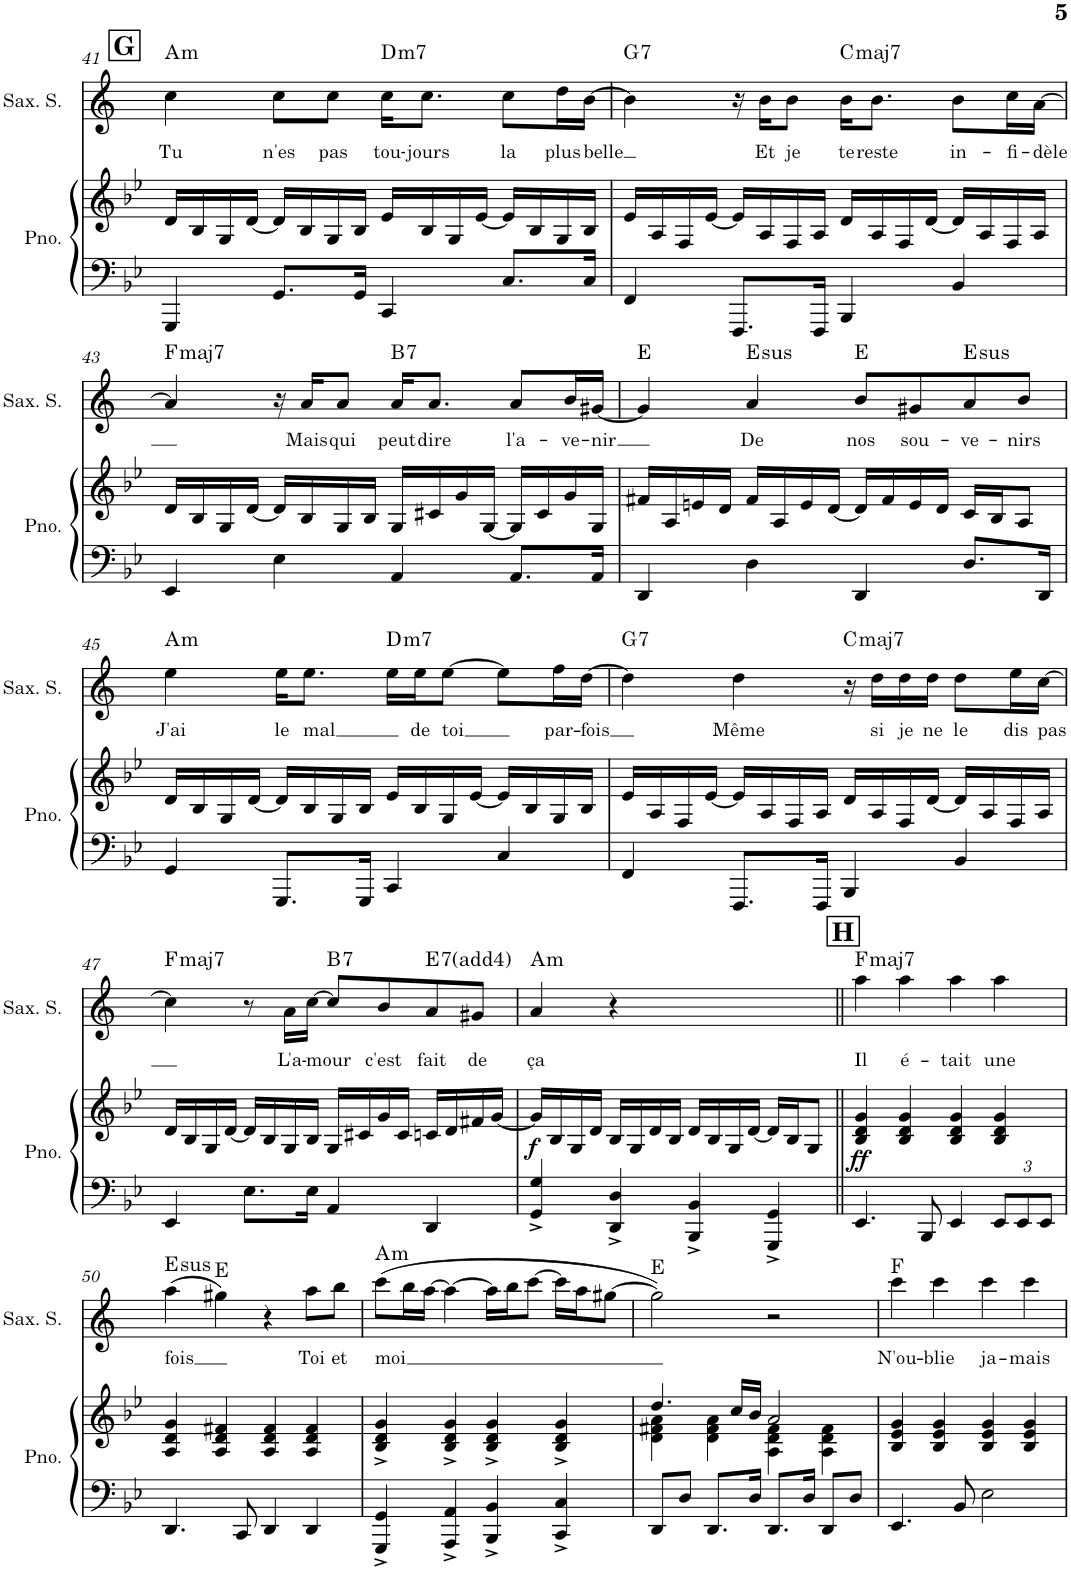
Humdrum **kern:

**kern	**kern	**dynam	**kern	**text	**harte
*part2	*part2	*part2	*part1	*part1	*part1
*staff3	*staff2	*staff2/3	*staff1	*staff1	*
*I"Piano	*	*	*I"Saxophone soprano	*	*
*I'Pno.	*	*	*I'Sax. S.	*	*
!!LO:PB:g=z
*clefF4	*clefG2	*	*clefG2	*	*
*	*	*	*Trd1c2	*	*
*k[b-e-]	*k[b-e-]	*	*k[]	*	*
*M4/4	*M4/4	*	*M4/4	*	*
!!LO:REH:place=s1:a:B:cj:fs=14:t=G
=41	=41	=41	=41	=41	=41
!	!	!	!	!LO:LY:b	!LO:H:kt=m
4GGG/	16d/LL	.	4cc\	Tu	A:min
.	16B-/	.	.	.	.
.	16G/	.	.	.	.
.	[16d/JJ	.	.	.	.
!	!	!	!	!LO:LY:b	!
8.GG/L	16d/LL]	.	8cc\L	n'es	.
.	16B-/	.	.	.	.
!	!	!	!	!LO:LY:b	!
.	16G/	.	8cc\J	pas	.
16GG/Jk	16B-/JJ	.	.	.	.
!	!	!	!	!LO:LY:b	!LO:H:kt=m7
4CC/	16e-/LL	.	16cc\KL	tou-	D:min7
!	!	!	!	!LO:LY:b	!
.	16B-/	.	8.cc\J	-jours	.
.	16G/	.	.	.	.
.	[16e-/JJ	.	.	.	.
!	!	!	!	!LO:LY:b	!
8.C/L	16e-/LL]	.	8cc\L	la	.
.	16B-/	.	.	.	.
!	!	!	!	!LO:LY:b	!
.	16G/	.	16dd\L	plus	.
!	!	!	!	!LO:LY:b	!
16C/Jk	16B-/JJ	.	[16b\JJ	belle	.
=42	=42	=42	=42	=42	=42
!	!	!	!	!	!LO:H:kt=7
4FF/	16e-/LL	.	4b\]	.	G:7
.	16A/	.	.	.	.
.	16F/	.	.	.	.
.	[16e-/JJ	.	.	.	.
8.FFF/L	16e-/LL]	.	16r	.	.
!	!	!	!	!LO:LY:b	!
.	16A/	.	16b\KL	Et	.
!	!	!	!	!LO:LY:b	!
.	16F/	.	8b\J	je	.
16FFF/Jk	16A/JJ	.	.	.	.
!	!	!	!	!LO:LY:b	!LO:H:kt=maj7
4BBB-/	16d/LL	.	16b\KL	te	C:maj7
!	!	!	!	!LO:LY:b	!
.	16A/	.	8.b\J	reste	.
.	16F/	.	.	.	.
.	[16d/JJ	.	.	.	.
!	!	!	!	!LO:LY:b	!
4BB-/	16d/LL]	.	8b\L	in-	.
.	16A/	.	.	.	.
!	!	!	!	!LO:LY:b	!
.	16F/	.	16cc\L	-fi-	.
!	!	!	!	!LO:LY:b	!
.	16A/JJ	.	[16a\JJ	-dèle	.
!!LO:LB:g=z
=43	=43	=43	=43	=43	=43
!	!	!	!	!	!LO:H:kt=maj7
4EE-/	16d/LL	.	4a/]	.	F:maj7
.	16B-/	.	.	.	.
.	16G/	.	.	.	.
.	[16d/JJ	.	.	.	.
4E-\	16d/LL]	.	16r	.	.
!	!	!	!	!LO:LY:b	!
.	16B-/	.	16a/KL	Mais	.
!	!	!	!	!LO:LY:b	!
.	16G/	.	8a/J	qui	.
.	16B-/JJ	.	.	.	.
!	!	!	!	!LO:LY:b	!LO:H:kt=7
4AA/	16G/LL	.	16a/KL	peut	B:7
!	!	!	!	!LO:LY:b	!
.	16c#X/	.	8.a/J	dire	.
.	16g/	.	.	.	.
.	[16G/JJ	.	.	.	.
!	!	!	!	!LO:LY:b	!
8.AA/L	16G/LL]	.	8a/L	l'a-	.
.	16c#/	.	.	.	.
!	!	!	!	!LO:LY:b	!
.	16g/	.	16b/L	-ve-	.
!	!	!	!	!LO:LY:b	!
16AA/Jk	16G/JJ	.	[16g#X/JJ	-nir	.
=44	=44	=44	=44	=44	=44
4DD/	16f#X/LL	.	4g#/]	.	E:maj
.	16A/	.	.	.	.
.	16en/	.	.	.	.
.	16d/JJ	.	.	.	.
!	!	!	!	!LO:LY:b	!LO:H:kt=sus
4D\	16f#/LL	.	4a/	De	E:sus4
.	16A/	.	.	.	.
.	16e/	.	.	.	.
.	[16d/JJ	.	.	.	.
!	!	!	!	!LO:LY:b	!
4DD/	16d/LL]	.	8b/L	nos	E:maj
.	16f#/	.	.	.	.
!	!	!	!	!LO:LY:b	!
.	16e/	.	8g#X/	sou-	.
.	16d/JJ	.	.	.	.
!	!	!	!	!LO:LY:b	!LO:H:kt=sus
8.D/L	16c/LL	.	8a/	-ve-	E:sus4
.	16B-/J	.	.	.	.
!	!	!	!	!LO:LY:b	!
.	8A/J	.	8b/J	-nirs	.
16DD/Jk	.	.	.	.	.
!!LO:LB:g=z
=45	=45	=45	=45	=45	=45
!	!	!	!	!LO:LY:b	!LO:H:kt=m
4GG/	16d/LL	.	4ee\	J'ai	A:min
.	16B-/	.	.	.	.
.	16G/	.	.	.	.
.	[16d/JJ	.	.	.	.
!	!	!	!	!LO:LY:b	!
8.GGG/L	16d/LL]	.	16ee\KL	le	.
!	!	!	!	!LO:LY:b	!
.	16B-/	.	8.ee\J	mal	.
.	16G/	.	.	.	.
16GGG/Jk	16B-/JJ	.	.	.	.
!	!	!	!	!	!LO:H:kt=m7
4CC/	16e-/LL	.	16ee\LL	.	D:min7
!	!	!	!	!LO:LY:b	!
.	16B-/	.	16ee\J	de	.
!	!	!	!	!LO:LY:b	!
.	16G/	.	[8ee\J	toi	.
.	[16e-/JJ	.	.	.	.
4C/	16e-/LL]	.	8ee\L]	.	.
.	16B-/	.	.	.	.
!	!	!	!	!LO:LY:b	!
.	16G/	.	16ff\L	par-	.
!	!	!	!	!LO:LY:b	!
.	16B-/JJ	.	[16dd\JJ	-fois	.
=46	=46	=46	=46	=46	=46
!	!	!	!	!	!LO:H:kt=7
4FF/	16e-/LL	.	4dd\]	.	G:7
.	16A/	.	.	.	.
.	16F/	.	.	.	.
.	[16e-/JJ	.	.	.	.
!	!	!	!	!LO:LY:b	!
8.FFF/L	16e-/LL]	.	4dd\	Même	.
.	16A/	.	.	.	.
.	16F/	.	.	.	.
16FFF/Jk	16A/JJ	.	.	.	.
!	!	!	!	!	!LO:H:kt=maj7
4BBB-/	16d/LL	.	16r	.	C:maj7
!	!	!	!	!LO:LY:b	!
.	16A/	.	16dd\LL	si	.
!	!	!	!	!LO:LY:b	!
.	16F/	.	16dd\	je	.
!	!	!	!	!LO:LY:b	!
.	[16d/JJ	.	16dd\JJ	ne	.
!	!	!	!	!LO:LY:b	!
4BB-/	16d/LL]	.	8dd\L	le	.
.	16A/	.	.	.	.
!	!	!	!	!LO:LY:b	!
.	16F/	.	16ee\L	dis	.
!	!	!	!	!LO:LY:b	!
.	16A/JJ	.	[16cc\JJ	pas	.
!!LO:LB:g=z
=47	=47	=47	=47	=47	=47
!	!	!	!	!	!LO:H:kt=maj7
4EE-/	16d/LL	.	4cc\]	.	F:maj7
.	16B-/	.	.	.	.
.	16G/	.	.	.	.
.	[16d/JJ	.	.	.	.
8.E-\L	16d/LL]	.	8r	.	.
.	16B-/	.	.	.	.
!	!	!	!	!LO:LY:b	!
.	16G/	.	16a\LL	L'a-	.
!	!	!	!	!LO:LY:b	!
16E-\Jk	16B-/JJ	.	[16cc\JJ	-mour	.
!	!	!	!	!	!LO:H:kt=7
4AA/	16G/LL	.	8cc/L]	.	B:7
.	16c#X/	.	.	.	.
!	!	!	!	!LO:LY:b	!
.	16g/	.	8b/	c'est	.
.	16c#/JJ	.	.	.	.
!	!	!	!	!LO:LY:b	!LO:H:kt=7
4DD/	16cn/LL	.	8a/	fait	E:7(4)
.	16d/	.	.	.	.
!	!	!	!	!LO:LY:b	!
.	16f#X/	.	8g#X/J	de	.
.	[16g/JJ	.	.	.	.
=48	=48	=48	=48	=48	=48
!	!	!LO:DY:b	!	!LO:LY:b	!LO:H:kt=m
4GG/^ 4G/^	16g/LL]	f	4a/	ça	A:min
.	16B-/	.	.	.	.
.	16G/	.	.	.	.
.	16d/JJ	.	.	.	.
4DD/^ 4D/^	16B-/LL	.	4r	.	.
.	16G/	.	.	.	.
.	16d/	.	.	.	.
.	16B-/JJ	.	.	.	.
4BBB-/^ 4BB-/^	16d/LL	.	2ryy	.	.
.	16B-/	.	.	.	.
.	16G/	.	.	.	.
.	[16d/JJ	.	.	.	.
4GGG/^ 4GG/^	16d/LL]	.	.	.	.
.	16B-/J	.	.	.	.
.	8G/J	.	.	.	.
!!LO:REH:place=s1:a:B:cj:fs=14:t=H
=49||	=49||	=49||	=49||	=49||	=49||
!	!	!LO:DY:b	!	!LO:LY:b	!LO:H:kt=maj7
4.EE-/	4B-/ 4d/ 4g/	ff	4aa\	Il	F:maj7
!	!	!	!	!LO:LY:b	!
.	4B-/ 4d/ 4g/	.	4aa\	é-	.
8BBB-/	.	.	.	.	.
!	!	!	!	!LO:LY:b	!
4EE-/	4B-/ 4d/ 4g/	.	4aa\	-tait	.
*Xbrackettup	*	*	*	*	*
!	!	!	!	!LO:LY:b	!
12EE-/L	4B-/ 4d/ 4g/	.	4aa\	une	.
12EE-/	.	.	.	.	.
12EE-/J	.	.	.	.	.
!!LO:LB:g=z
=50	=50	=50	=50	=50	=50
!	!	!	!	!LO:LY:b	!LO:H:kt=sus
4.DD/	4A/ 4d/ 4g/	.	(4aa\	fois	E:sus4
.	4A/ 4d/ 4f#X/	.	4gg#X\)	.	E:maj
8CC/	.	.	.	.	.
4DD/	4A/ 4d/ 4f#/	.	4r	.	.
!	!	!	!	!LO:LY:b	!
4DD/	4A/ 4d/ 4f#/	.	8aa\L	Toi	.
!	!	!	!	!LO:LY:b	!
.	.	.	8bb\J	et	.
=51	=51	=51	=51	=51	=51
!	!	!	!	!LO:LY:b	!LO:H:kt=m
4GGG/^ 4GG/^	4B-/^ 4d/^ 4g/^	.	(8ccc\L	moi	A:min
.	.	.	16bb\L	.	.
.	.	.	[16aa\JJ	.	.
4AAA/^ 4AA/^	4B-/^ 4d/^ 4g/^	.	4aa\_	.	.
4BBB-/^ 4BB-/^	4B-/^ 4d/^ 4g/^	.	16aa\LL]	.	.
.	.	.	16bb\J	.	.
.	.	.	[8ccc\J	.	.
4CC/^ 4C/^	4B-/^ 4d/^ 4g/^	.	16ccc\LL]	.	.
.	.	.	16aa\J	.	.
.	.	.	[8gg#X\J	.	.
=52	=52	=52	=52	=52	=52
*	*^	*	*	*	*
8DD/L	4.dd/	4d\ 4f#X\ 4a\	.	2gg#\])	.	E:maj
8D/J	.	.	.	.	.	.
8.DD/L	.	4d\ 4f#\ 4a\	.	.	.	.
.	16cc/LL	.	.	.	.	.
16D/Jk	16b-/JJ	.	.	.	.	.
8.DD/L	2a/	4A\ 4d\ 4f#\	.	2r	.	.
16D/Jk	.	.	.	.	.	.
8DD/L	.	4A\ 4d\ 4f#\	.	.	.	.
8D/J	.	.	.	.	.	.
*	*v	*v	*	*	*	*
=53	=53	=53	=53	=53	=53
!	!	!	!	!LO:LY:b	!
4.EE-/	4B-/ 4e-/ 4g/	.	4ccc\	N'ou-	F:maj
!	!	!	!	!LO:LY:b	!
.	4B-/ 4e-/ 4g/	.	4ccc\	-blie	.
8BB-/	.	.	.	.	.
!	!	!	!	!LO:LY:b	!
2E-\	4B-/ 4e-/ 4g/	.	4ccc\	ja-	.
!	!	!	!	!LO:LY:b	!
.	4B-/ 4e-/ 4g/	.	4ccc\	-mais	.
=	=	=	=	=	=
*-	*-	*-	*-	*-	*-
